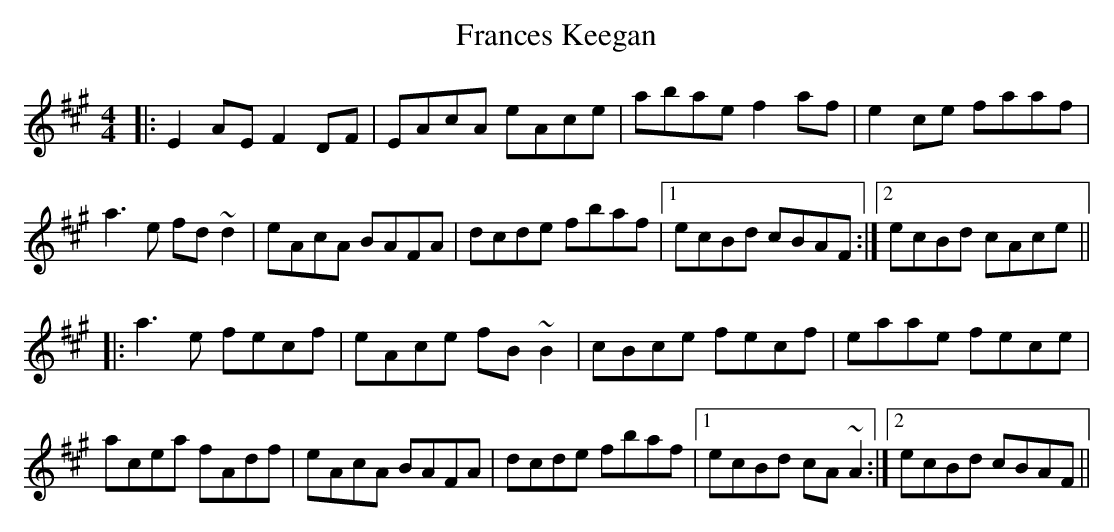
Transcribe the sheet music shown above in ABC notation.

X:1
T: Frances Keegan
M: 4/4
L: 1/8
K: Amaj
|:E2AE F2DF|EAcA eAce|abae f2af|e2ce faaf|
a3e fd~d2|eAcA BAFA|dcde fbaf|1 ecBd cBAF:|2 ecBd cAce||
|:a3e fecf|eAce fB~B2|cBce fecf|eaae fece|
acea fAdf|eAcA BAFA|dcde fbaf|1 ecBd cA~A2:|2 ecBd cBAF||
